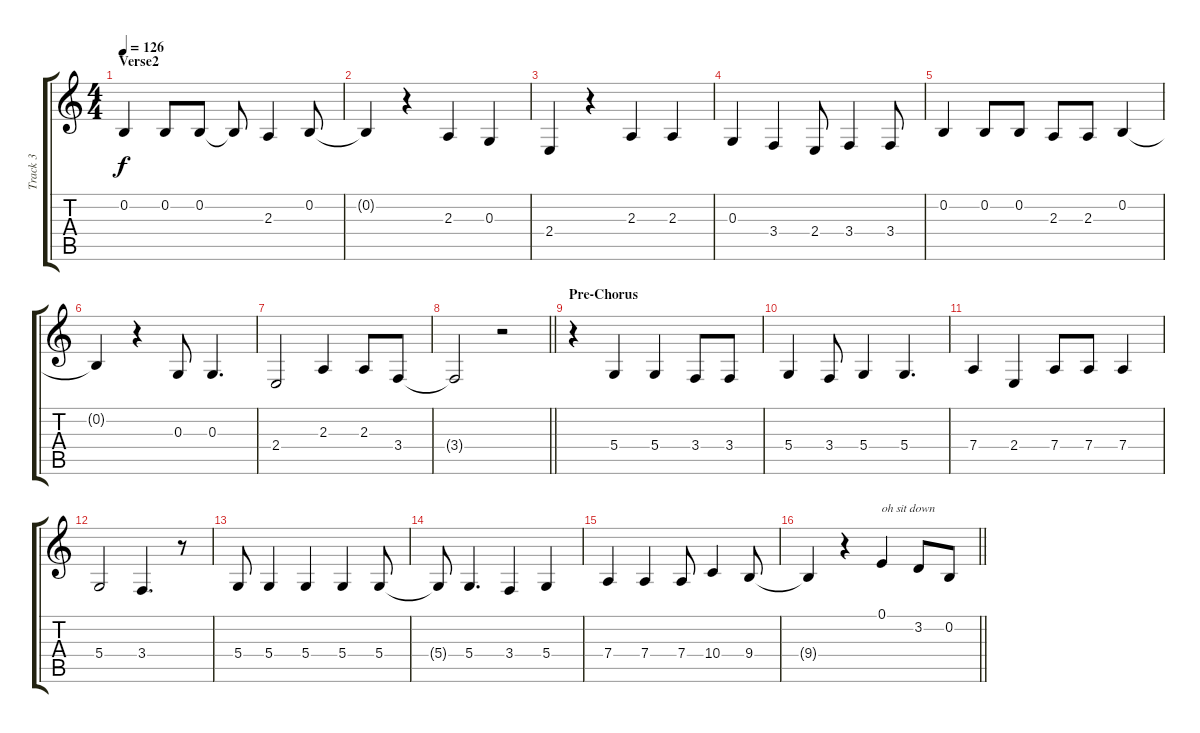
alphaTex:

\track ("Track 3" "Track 3") {instrument lead6voice}
\staff {score tabs}
\tuning (E4 B3 G3 D3 A2 E2) {hide}
\ts (4 4)
\section ("" "Verse2")
\tempo 126
\clef g2
\ks c
0.2.4{dy f} 0.2.8 0.2.8 0.2{t}.8 2.3.4 0.2.8 |
0.2{t}.4 r.4 2.3.4 0.3.4 |
2.4.4 r.4 2.3.4 2.3.4 |
0.3.4 3.4.4 2.4.8 3.4.4 3.4.8 |
0.2.4 0.2.8 0.2.8 2.3.8 2.3.8 0.2.4 |
0.2{t}.4 r.4 0.3.8 0.3.4{d} |
2.4.2 2.3.4 2.3.8 3.4.8 |
\barLineRight lightlight
3.4{t}.2 r.2 |
\section ("" "Pre-Chorus")
r.4 5.4.4 5.4.4 3.4.8 3.4.8 |
5.4.4 3.4.8 5.4.4 5.4.4{d} |
7.4.4 2.4.4 7.4.8 7.4.8 7.4.4 |
5.4.2 3.4.4{d} r.8 |
5.4.8 5.4.4 5.4.4 5.4.4 5.4.8 |
5.4{t}.8 5.4.4{d} 3.4.4 5.4.4 |
7.4.4 7.4.4 7.4.8 10.4.4 9.4.8 |
\barLineRight lightlight
9.4{t}.4 r.4 0.1.4{txt "oh sit down"} 3.2.8 0.2.8
